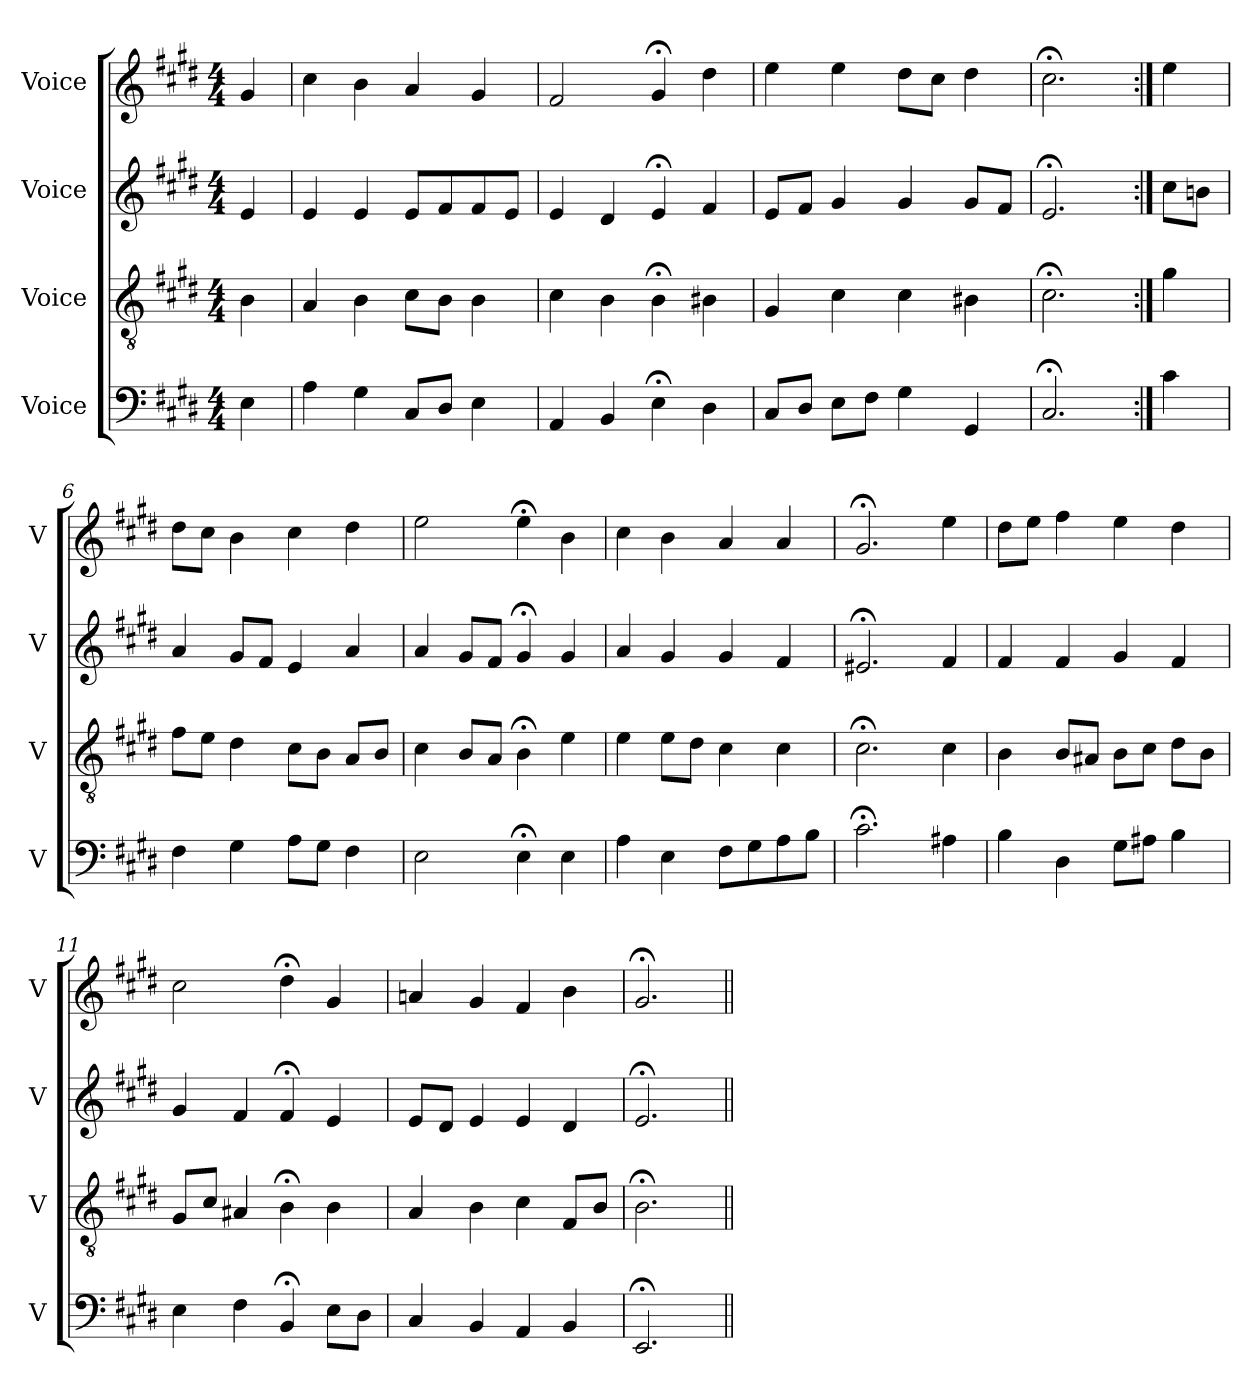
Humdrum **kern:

**kern	**kern	**kern	**kern
*part4	*part3	*part2	*part1
*staff4	*staff3	*staff2	*staff1
*I"Voice	*I"Voice	*I"Voice	*I"Voice
*I'V	*I'V	*I'V	*I'V
*clefF4	*clefGv2	*clefG2	*clefG2
*k[f#c#g#d#]	*k[f#c#g#d#]	*k[f#c#g#d#]	*k[f#c#g#d#]
*M4/4	*M4/4	*M4/4	*M4/4
=	=	=	=
4E	4B	4e	4g#
=2	=2	=2	=2
4A	4A	4e	4cc#
4G#	4B	4e	4b
8C#L	8c#L	8eL	4a
8D#J	8BJ	8f#	.
4E	4B	8f#	4g#
.	.	8eJ	.
=3	=3	=3	=3
4AA	4c#	4e	2f#
4BB	4B	4d#	.
4E;<	4B;<	4e;<	4g#;<
4D#	4B#X	4f#	4dd#
=4	=4	=4	=4
8C#L	4G#	8eL	4ee
8D#J	.	8f#J	.
8EL	4c#	4g#	4ee
8F#J	.	.	.
4G#	4c#	4g#	8dd#L
.	.	.	8cc#J
4GG#	4B#X	8g#L	4dd#
.	.	8f#J	.
=	=	=	=
2.C#;<	2.c#;<	2.e;<	2.cc#;<
=5:|!	=5:|!	=5:|!	=5:|!
4c#	4g#	8cc#L	4ee
.	.	8bnJ	.
=6	=6	=6	=6
4F#	8f#L	4a	8dd#L
.	8eJ	.	8cc#J
4G#	4d#	8g#L	4b
.	.	8f#J	.
8AL	8c#L	4e	4cc#
8G#J	8BJ	.	.
4F#	8AL	4a	4dd#
.	8BJ	.	.
=7	=7	=7	=7
2E	4c#	4a	2ee
.	8BL	8g#L	.
.	8AJ	8f#J	.
4E;<	4B;<	4g#;<	4ee;<
4E	4e	4g#	4b
=8	=8	=8	=8
4A	4e	4a	4cc#
4E	8eL	4g#	4b
.	8d#J	.	.
8F#L	4c#	4g#	4a
8G#	.	.	.
8A	4c#	4f#	4a
8BJ	.	.	.
=9	=9	=9	=9
2.c#;<	2.c#;<	2.e#X;<	2.g#;<
4A#X	4c#	4f#	4ee
=10	=10	=10	=10
4B	4B	4f#	8dd#L
.	.	.	8eeJ
4D#	8BL	4f#	4ff#
.	8A#XJ	.	.
8G#L	8BL	4g#	4ee
8A#XJ	8c#J	.	.
4B	8d#L	4f#	4dd#
.	8BJ	.	.
=11	=11	=11	=11
4E	8G#L	4g#	2cc#
.	8c#J	.	.
4F#	4A#X	4f#	.
4BB;<	4B;<	4f#;<	4dd#;<
8EL	4B	4e	4g#
8D#J	.	.	.
=12	=12	=12	=12
4C#	4A	8eL	4an
.	.	8d#J	.
4BB	4B	4e	4g#
4AA	4c#	4e	4f#
4BB	8F#L	4d#	4b
.	8BJ	.	.
=13	=13	=13	=13
2.EE;<	2.B;<	2.e;<	2.g#;<
=||	=||	=||	=||
*-	*-	*-	*-
